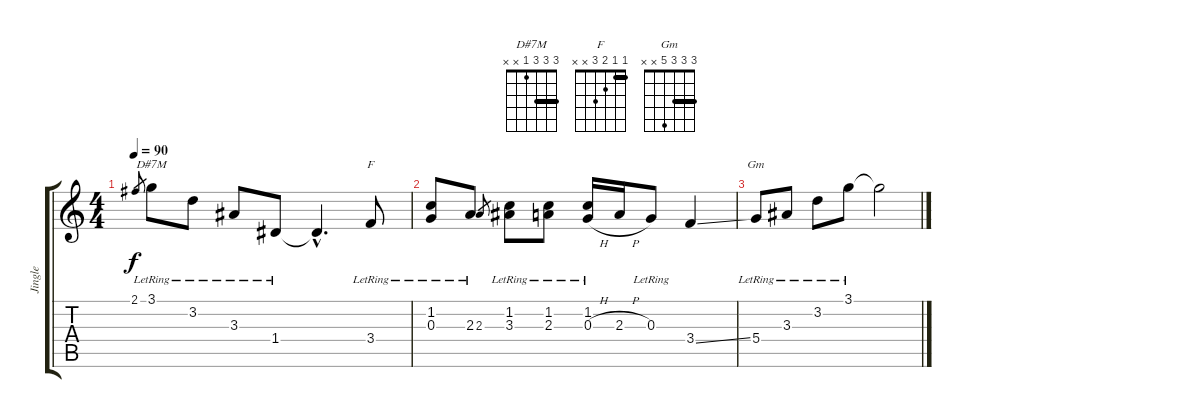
\track ("Jingle" "Jingle") {instrument acousticguitarnylon}
\staff {score tabs}
\tuning (E4 B3 G3 D3 A2 E2) {hide}
\chord ("D#7M" 3 3 3 1 x x) {barre 3}
\chord ("F" 1 1 2 3 x x) {barre 1}
\chord ("Gm" 3 3 3 5 x x) {barre 3}
\ts (4 4)
\tempo 90
\clef g2
\ks c
2.1.8{gr dy f instrument acousticguitarnylon} 3.1{lr}.8{ch "D#7M"} 3.2{lr}.8 3.3{lr}.8 1.4{lr}.8 1.4{hac t}.4{d} 3.4{lr}.8{ch "F"} |
(1.2{lr} 0.3{lr}).8 2.3{lr}.8 2.3.8{gr} (1.2{lr} 3.3{lr}).8 (1.2{lr} 2.3{lr}).8 (1.2{lr} 0.3{h}).16 2.3{h}.16 0.3{lr}.8 3.4{ss}.4 |
5.4{lr}.8{ch "Gm"} 3.3{lr}.8 3.2{lr}.8 3.1{lr}.8 3.1{t}.2
